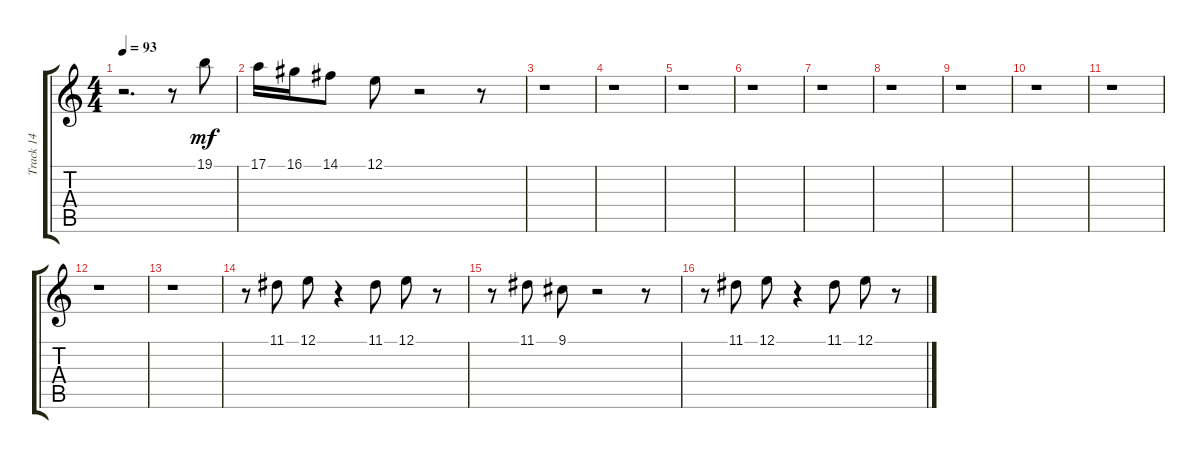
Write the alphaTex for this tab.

\track ("Track 14" "Track 14") {instrument flute}
\staff {score tabs}
\tuning (E4 B3 G3 D3 A2 E2) {hide}
\ts (4 4)
\tempo 93
\clef g2
\ks c
r.2{d dy mf} r.8 19.1.8 |
17.1.16 16.1.16 14.1.8 12.1.8 r.2 r.8 |
r.1 |
r.1 |
r.1 |
r.1 |
r.1 |
r.1 |
r.1 |
r.1 |
r.1 |
r.1 |
r.1 |
r.8 11.1.8 12.1.8 r.4 11.1.8 12.1.8 r.8 |
r.8 11.1.8 9.1.8 r.2 r.8 |
r.8 11.1.8 12.1.8 r.4 11.1.8 12.1.8 r.8
